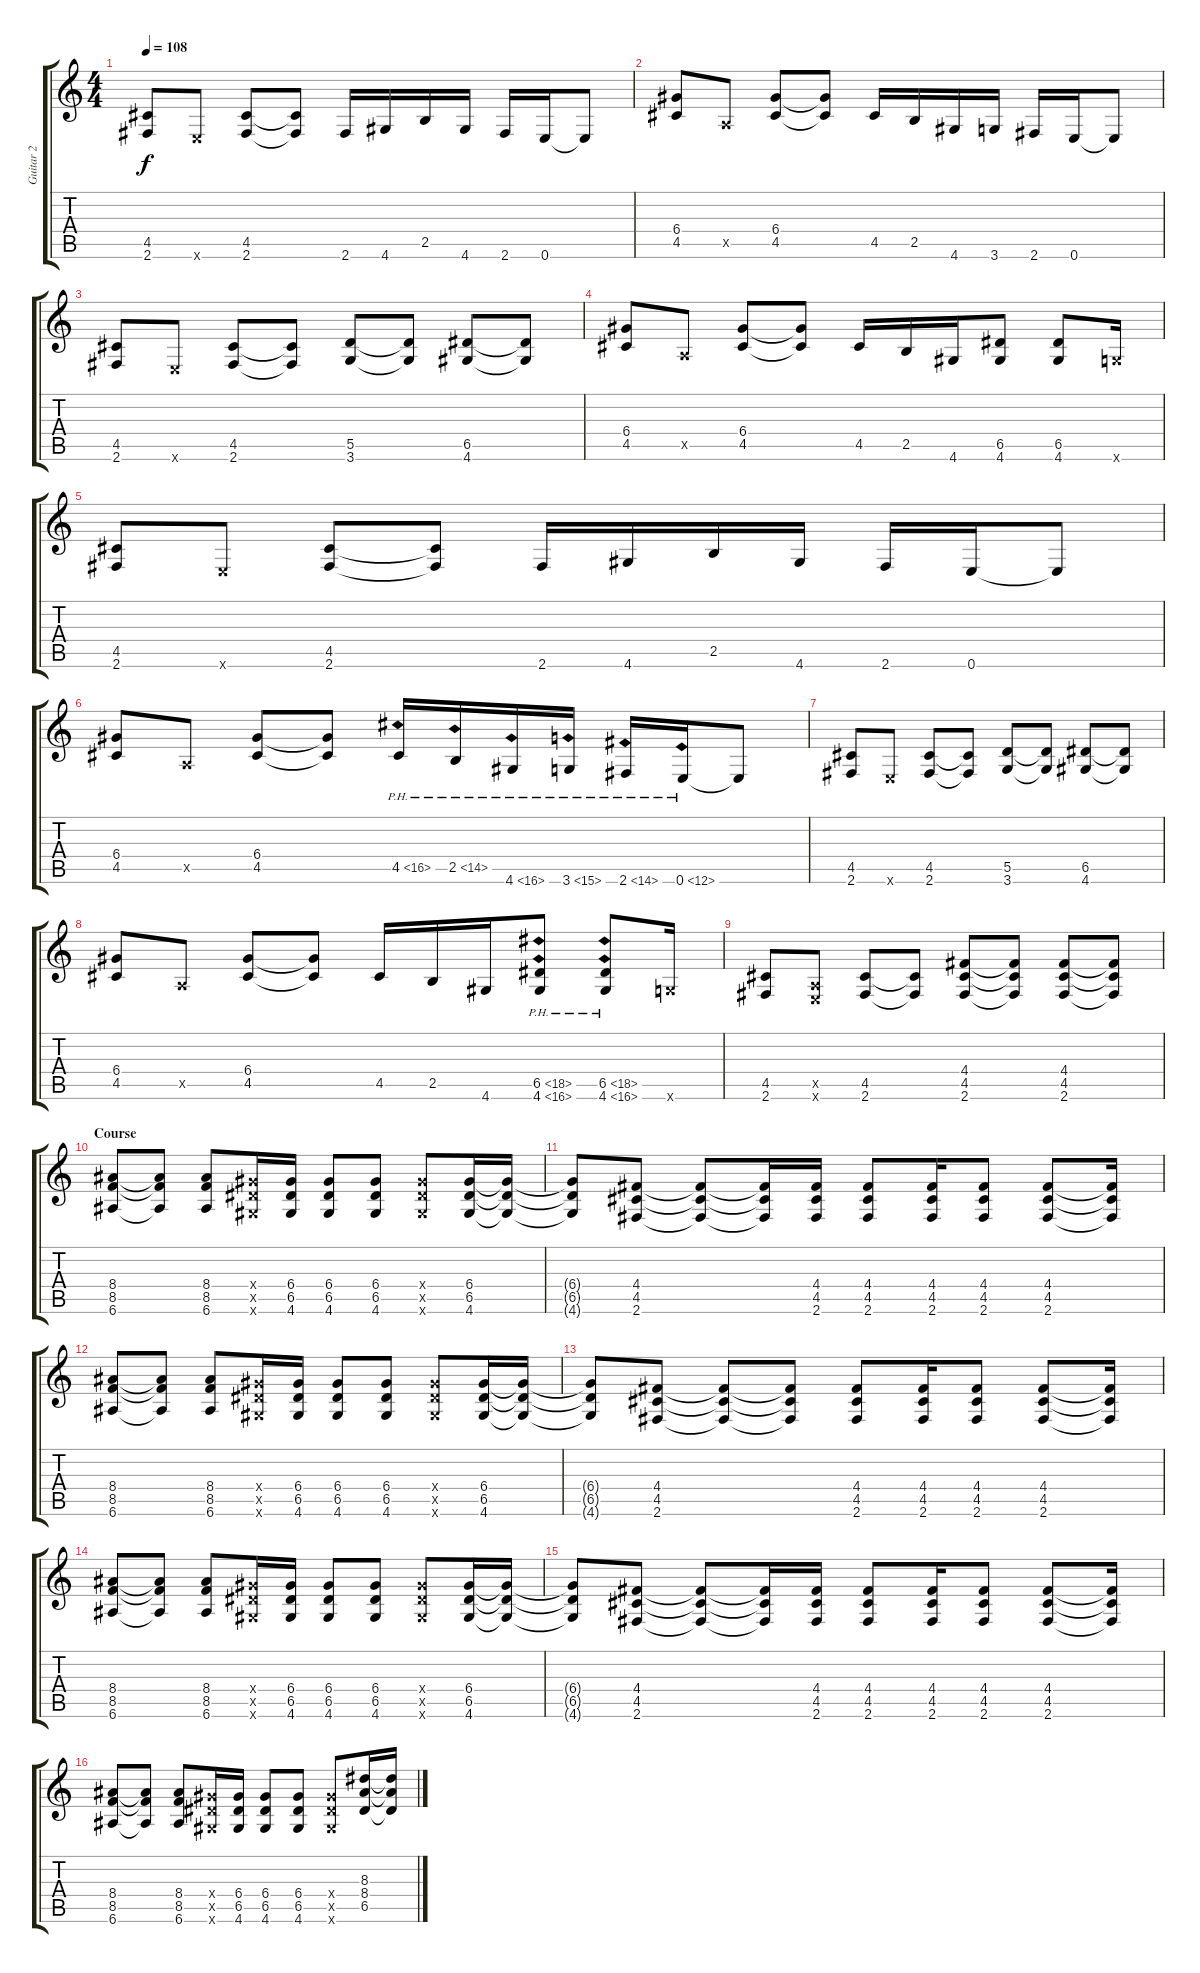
\track ("Guitar 2" "Guitar 2") {instrument distortionguitar}
\staff {score tabs}
\tuning (E4 B3 G3 D3 A2 E2) {hide}
\ts (4 4)
\tempo 108
\clef g2
\ks c
(4.5 2.6).8{dy f} 0.6{x}.8 (4.5 2.6).8 (4.5{t} 2.6{t}).8 2.6.16 4.6.16 2.5.16 4.6.16 2.6.16 0.6.16 0.6{t}.8 |
(6.4 4.5).8 0.5{x}.8 (6.4 4.5).8 (6.4{t} 4.5{t}).8 4.5.16 2.5.16 4.6.16 3.6.16 2.6.16 0.6.16 0.6{t}.8 |
(4.5 2.6).8 0.6{x}.8 (4.5 2.6).8 (4.5{t} 2.6{t}).8 (5.5 3.6).8 (5.5{t} 3.6{t}).8 (6.5 4.6).8 (6.5{t} 4.6{t}).8 |
(6.4 4.5).8 0.5{x}.8 (6.4 4.5).8 (6.4{t} 4.5{t}).8 4.5.16 2.5.16 4.6.16 (6.5 4.6).8 (6.5 4.6).8 3.6{x}.16 |
(4.5 2.6).8 0.6{x}.8 (4.5 2.6).8 (4.5{t} 2.6{t}).8 2.6.16 4.6.16 2.5.16 4.6.16 2.6.16 0.6.16 0.6{t}.8 |
(6.4 4.5).8 0.5{x}.8 (6.4 4.5).8 (6.4{t} 4.5{t}).8 4.5{ph 12}.16 2.5{ph 12}.16 4.6{ph 12}.16 3.6{ph 12}.16 2.6{ph 12}.16 0.6{ph 12}.16 0.6{t}.8 |
(4.5 2.6).8 0.6{x}.8 (4.5 2.6).8 (4.5{t} 2.6{t}).8 (5.5 3.6).8 (5.5{t} 3.6{t}).8 (6.5 4.6).8 (6.5{t} 4.6{t}).8 |
(6.4 4.5).8 0.5{x}.8 (6.4 4.5).8 (6.4{t} 4.5{t}).8 4.5.16 2.5.16 4.6.16 (6.5{ph 12} 4.6{ph 12}).8 (6.5{ph 12} 4.6{ph 12}).8 3.6{x}.16 |
(4.5 2.6).8 (0.5{x} 0.6{x}).8 (4.5 2.6).8 (4.5{t} 2.6{t}).8 (4.4 4.5 2.6).8 (4.4{t} 4.5{t} 2.6{t}).8 (4.4 4.5 2.6).8 (4.4{t} 4.5{t} 2.6{t}).8 |
\section ("" "Course")
(8.4 8.5 6.6).8 (8.4{t} 8.5{t} 6.6{t}).8 (8.4 8.5 6.6).8 (6.4{x} 6.5{x} 4.6{x}).16 (6.4 6.5 4.6).16 (6.4 6.5 4.6).8 (6.4 6.5 4.6).8 (6.4{x} 6.5{x} 4.6{x}).8 (6.4 6.5 4.6).16 (6.4{t} 6.5{t} 4.6{t}).16 |
(6.4{t} 6.5{t} 4.6{t}).8 (4.4 4.5 2.6).8 (4.4{t} 4.5{t} 2.6{t}).8 (4.4{t} 4.5{t} 2.6{t}).16 (4.4 4.5 2.6).16 (4.4 4.5 2.6).8 (4.4 4.5 2.6).16 (4.4 4.5 2.6).8 (4.4 4.5 2.6).8 (4.4{t} 4.5{t} 2.6{t}).16 |
(8.4 8.5 6.6).8 (8.4{t} 8.5{t} 6.6{t}).8 (8.4 8.5 6.6).8 (6.4{x} 6.5{x} 4.6{x}).16 (6.4 6.5 4.6).16 (6.4 6.5 4.6).8 (6.4 6.5 4.6).8 (6.4{x} 6.5{x} 4.6{x}).8 (6.4 6.5 4.6).16 (6.4{t} 6.5{t} 4.6{t}).16 |
(6.4{t} 6.5{t} 4.6{t}).8 (4.4 4.5 2.6).8 (4.4{t} 4.5{t} 2.6{t}).8 (4.4{t} 4.5{t} 2.6{t}).8 (4.4 4.5 2.6).8 (4.4 4.5 2.6).16 (4.4 4.5 2.6).8 (4.4 4.5 2.6).8 (4.4{t} 4.5{t} 2.6{t}).16 |
(8.4 8.5 6.6).8 (8.4{t} 8.5{t} 6.6{t}).8 (8.4 8.5 6.6).8 (6.4{x} 6.5{x} 4.6{x}).16 (6.4 6.5 4.6).16 (6.4 6.5 4.6).8 (6.4 6.5 4.6).8 (6.4{x} 6.5{x} 4.6{x}).8 (6.4 6.5 4.6).16 (6.4{t} 6.5{t} 4.6{t}).16 |
(6.4{t} 6.5{t} 4.6{t}).8 (4.4 4.5 2.6).8 (4.4{t} 4.5{t} 2.6{t}).8 (4.4{t} 4.5{t} 2.6{t}).16 (4.4 4.5 2.6).16 (4.4 4.5 2.6).8 (4.4 4.5 2.6).16 (4.4 4.5 2.6).8 (4.4 4.5 2.6).8 (4.4{t} 4.5{t} 2.6{t}).16 |
(8.4 8.5 6.6).8 (8.4{t} 8.5{t} 6.6{t}).8 (8.4 8.5 6.6).8 (6.4{x} 6.5{x} 4.6{x}).16 (6.4 6.5 4.6).16 (6.4 6.5 4.6).8 (6.4 6.5 4.6).8 (6.4{x} 6.5{x} 4.6{x}).8 (8.3 8.4 6.5).16 (8.3{t} 8.4{t} 6.5{t}).16
